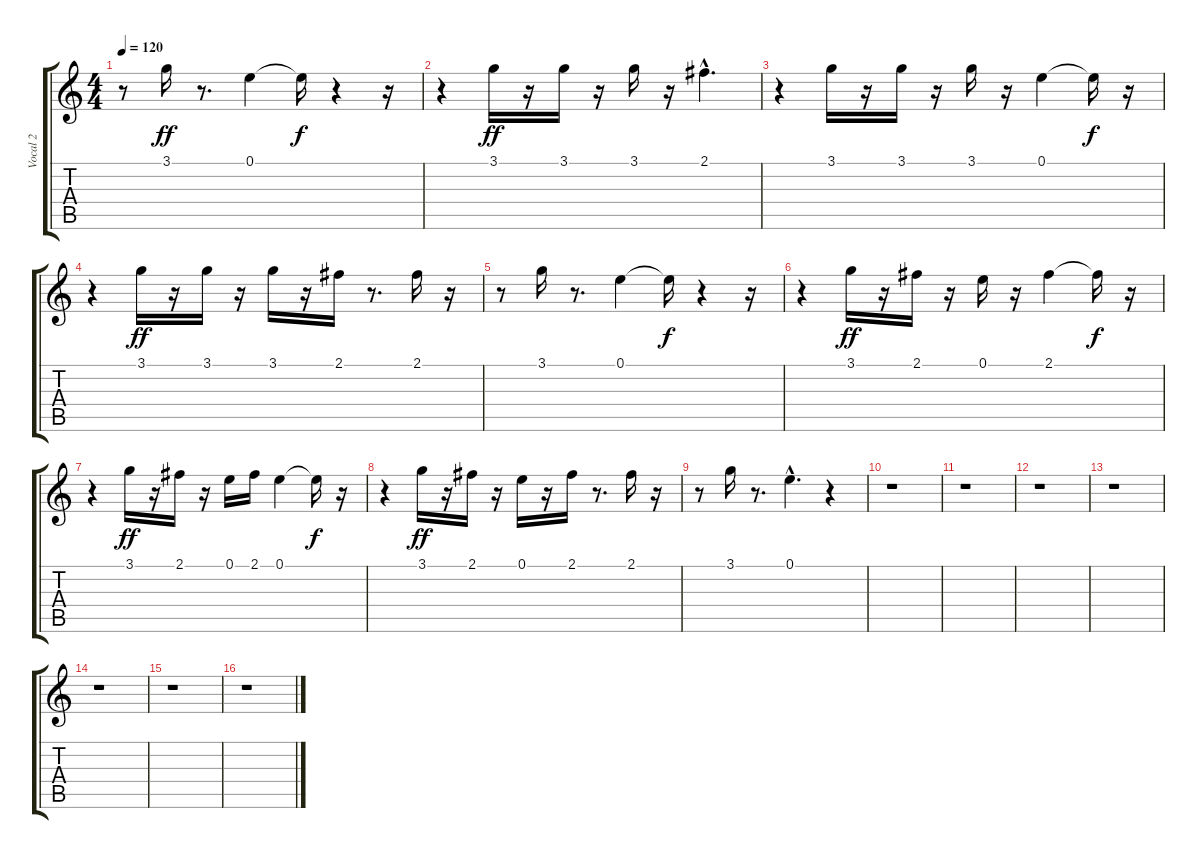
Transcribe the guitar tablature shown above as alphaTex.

\track ("Vocal 2" "Vocal 2") {instrument distortionguitar}
\staff {score tabs}
\tuning (E4 B3 G3 D3 A2 E2) {hide}
\ts (4 4)
\tempo 120
\clef g2
\ks c
r.8{dy ff} 3.1.16 r.8{d} 0.1.4 0.1{t}.16{dy f} r.4 r.16 |
r.4 3.1.16{dy ff} r.16 3.1.16 r.16 3.1.16 r.16 2.1{hac}.4{d} |
r.4 3.1.16 r.16 3.1.16 r.16 3.1.16 r.16 0.1.4 0.1{t}.16{dy f} r.16 |
r.4 3.1.16{dy ff} r.16 3.1.16 r.16 3.1.16 r.16 2.1.16 r.8{d} 2.1.16 r.16 |
r.8 3.1.16 r.8{d} 0.1.4 0.1{t}.16{dy f} r.4 r.16 |
r.4 3.1.16{dy ff} r.16 2.1.16 r.16 0.1.16 r.16 2.1.4 2.1{t}.16{dy f} r.16 |
r.4 3.1.16{dy ff} r.16 2.1.16 r.16 0.1.16 2.1.16 0.1.4 0.1{t}.16{dy f} r.16 |
r.4 3.1.16{dy ff} r.16 2.1.16 r.16 0.1.16 r.16 2.1.16 r.8{d} 2.1.16 r.16 |
r.8 3.1.16 r.8{d} 0.1{hac}.4{d} r.4 |
r.1 |
r.1 |
r.1 |
r.1 |
r.1 |
r.1 |
r.1
